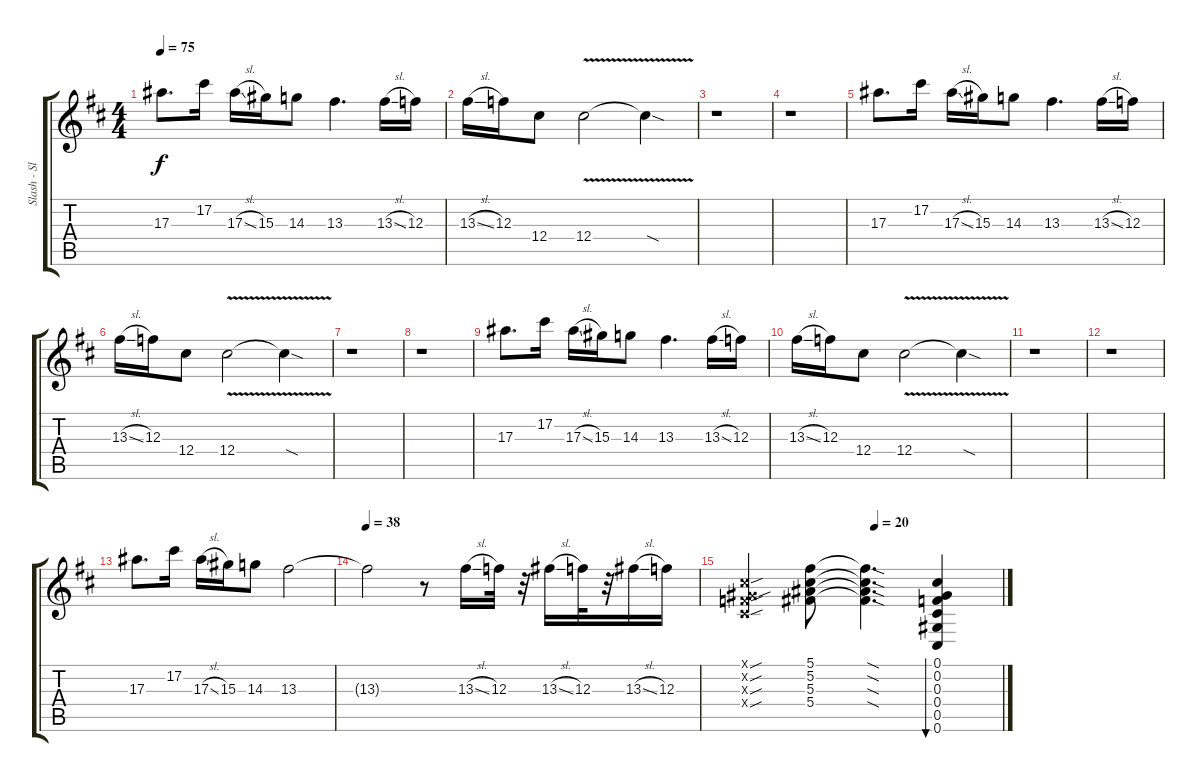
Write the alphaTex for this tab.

\track ("Slash - Slide Guitar" "Slash - Sl") {instrument distortionguitar}
\staff {score tabs}
\tuning (Db4 Ab3 F3 Db3 Ab2 Db2) {hide}
\ts (4 4)
\tempo 75
\clef g2
\ks d
17.3.8{d dy f} 17.2.16 17.3{sl}.16 15.3.16 14.3.8 13.3.4{d} 13.3{sl}.16 12.3.16 |
13.3{sl}.16 12.3.16 12.4.8 12.4{v}.2 12.4{sod t}.4 |
r.1 |
r.1 |
17.3.8{d} 17.2.16 17.3{sl}.16 15.3.16 14.3.8 13.3.4{d} 13.3{sl}.16 12.3.16 |
13.3{sl}.16 12.3.16 12.4.8 12.4{v}.2 12.4{sod t}.4 |
r.1 |
r.1 |
17.3.8{d} 17.2.16 17.3{sl}.16 15.3.16 14.3.8 13.3.4{d} 13.3{sl}.16 12.3.16 |
13.3{sl}.16 12.3.16 12.4.8 12.4{v}.2 12.4{sod t}.4 |
r.1 |
r.1 |
17.3.8{d} 17.2.16 17.3{sl}.16 15.3.16 14.3.8 13.3.2 |
\tempo 38
13.3{t}.2 r.8 13.3{sl}.16 12.3.32 r.32 13.3{sl}.16 12.3.32 r.32 13.3{sl}.16 12.3.16 |
\tempo (20 0.5)
(0.1{sou x} 0.2{sou x} 0.3{sou x} 0.4{sou x}).4 (5.1 5.2 5.3 5.4).8 (5.1{sod t} 5.2{sod t} 5.3{sod t} 5.4{sod t}).4{d} (0.1 0.2 0.3 0.4 0.5 0.6).4{bu 120}
